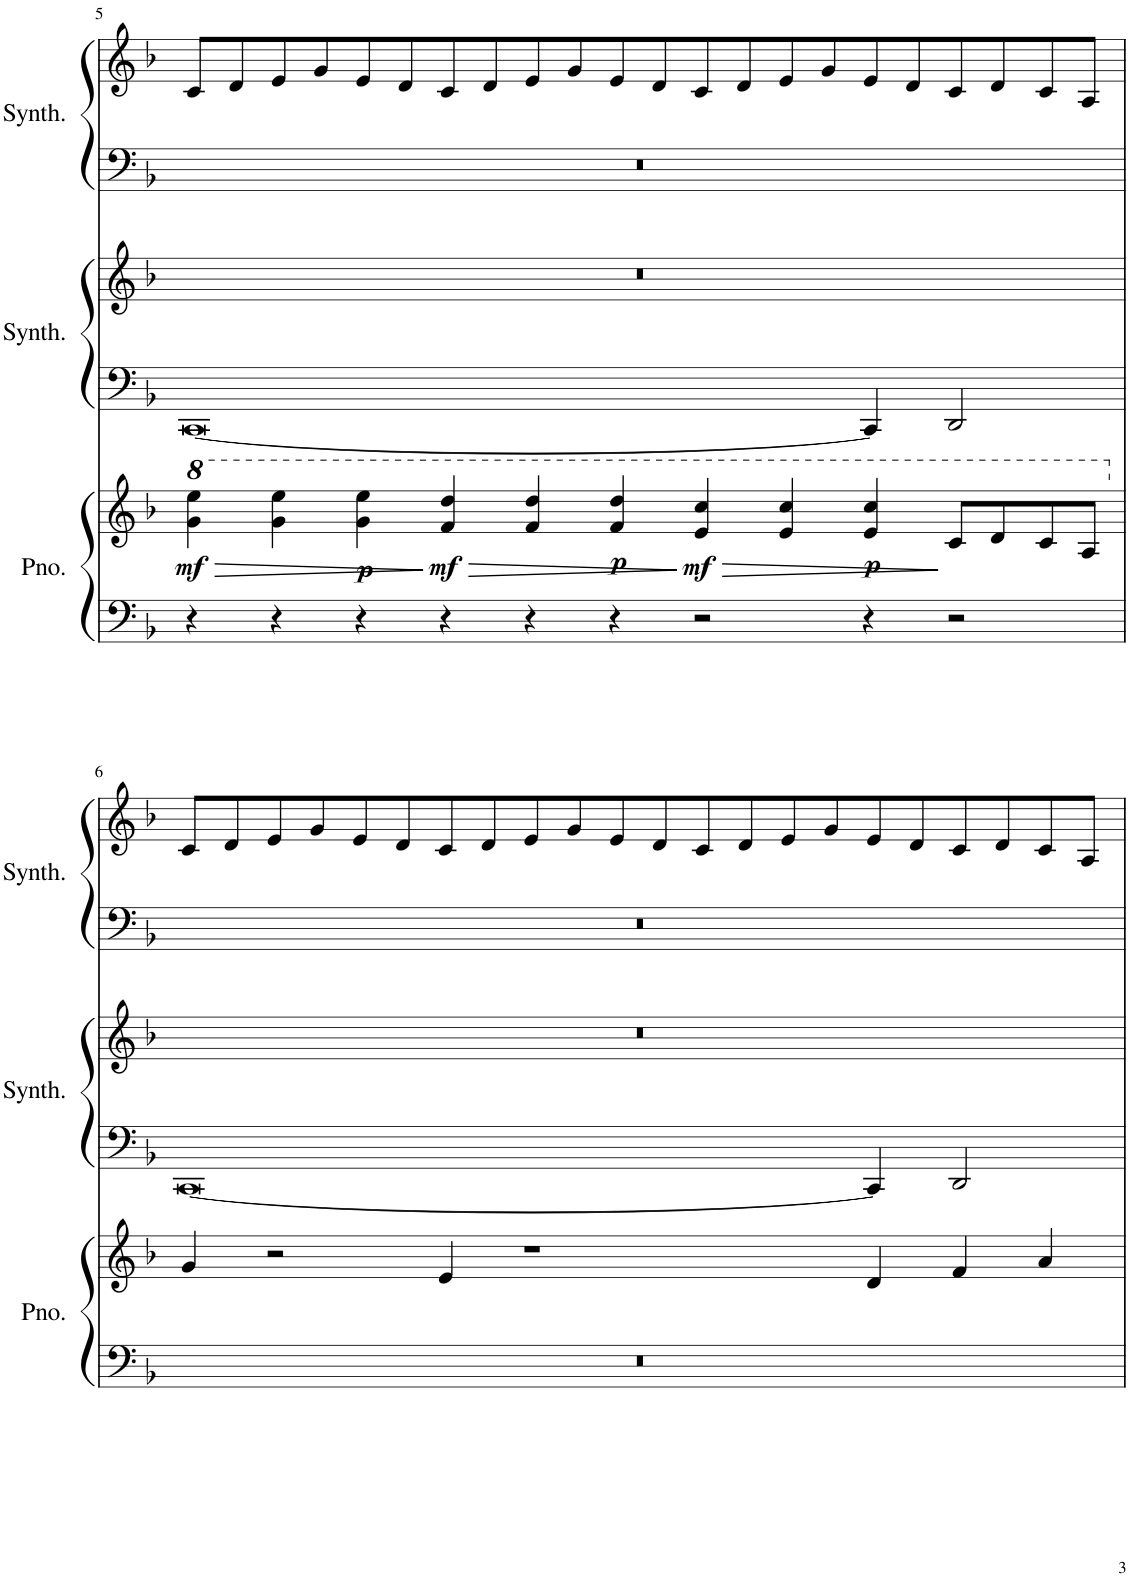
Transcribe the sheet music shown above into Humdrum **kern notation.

**kern	**kern	**dynam	**kern	**kern	**kern	**kern
*part3	*part3	*part3	*part2	*part2	*part1	*part1
*staff6	*staff5	*staff5/6	*staff4	*staff3	*staff2	*staff1
*I"Piano	*	*	*I"ストリング シンセサイザー	*	*I"ニューエイジ シンセサイザー	*
*I'Pno.	*	*	*	*	*	*
!!LO:PB:g=z
*clefF4	*clefG2	*	*clefF4	*clefG2	*clefF4	*clefG2
*k[b-]	*k[b-]	*	*k[b-]	*k[b-]	*k[b-]	*k[b-]
*M11/4	*M11/4	*	*M11/4	*M11/4	*M11/4	*M11/4
=5	=5	=5	=5	=5	=5	=5
!	!	!LO:HP:b	!	!	!	!
!	!	!LO:DY:n=1:b	!	!	!	!
4r	4gg\ 4eee\	> mf	[0CC	4%11r	4%11r	8c/L
.	.	.	.	.	.	8d/
*	*8va	*	*	*	*	*
4r	4gg\ 4eee\	.	.	.	.	8e/
.	.	.	.	.	.	8g/
!	!	!LO:DY:n=2:b	!	!	!	!
4r	4gg\ 4eee\	p	.	.	.	8e/
.	.	.	.	.	.	8d/
!	!	!LO:HP:n=1:b	!	!	!	!
!	!	!LO:DY:n=3:b	!	!	!	!
4r	4ff/ 4ddd/	] > mf	.	.	.	8c/
.	.	.	.	.	.	8d/
4r	4ff/ 4ddd/	.	.	.	.	8e/
.	.	.	.	.	.	8g/
!	!	!LO:DY:n=4:b	!	!	!	!
4r	4ff/ 4ddd/	p	.	.	.	8e/
.	.	.	.	.	.	8d/
!	!	!LO:HP:n=1:b	!	!	!	!
!	!	!LO:DY:n=5:b	!	!	!	!
2r	4ee/ 4ccc/	] > mf	.	.	.	8c/
.	.	.	.	.	.	8d/
.	4ee/ 4ccc/	.	.	.	.	8e/
.	.	.	.	.	.	8g/
!	!	!LO:DY:n=6:b	!	!	!	!
4r	4ee/ 4ccc/	p	4CC/]	.	.	8e/
.	.	.	.	.	.	8d/
2r	8cc/L	]	2DD/	.	.	8c/
.	8dd/	.	.	.	.	8d/
.	8cc/	.	.	.	.	8c/
.	8a/J	.	.	.	.	8A/J
!!LO:LB:g=z
=6	=6	=6	=6	=6	=6	=6
*	*X8va	*	*	*	*	*
4%11r	4g/	.	[0CC	4%11r	4%11r	8c/L
.	.	.	.	.	.	8d/
.	2r	.	.	.	.	8e/
.	.	.	.	.	.	8g/
.	.	.	.	.	.	8e/
.	.	.	.	.	.	8d/
.	4e/	.	.	.	.	8c/
.	.	.	.	.	.	8d/
.	1r	.	.	.	.	8e/
.	.	.	.	.	.	8g/
.	.	.	.	.	.	8e/
.	.	.	.	.	.	8d/
.	.	.	.	.	.	8c/
.	.	.	.	.	.	8d/
.	.	.	.	.	.	8e/
.	.	.	.	.	.	8g/
.	4d/	.	4CC/]	.	.	8e/
.	.	.	.	.	.	8d/
.	4f/	.	2DD/	.	.	8c/
.	.	.	.	.	.	8d/
.	4a/	.	.	.	.	8c/
.	.	.	.	.	.	8A/J
=	=	=	=	=	=	=
*-	*-	*-	*-	*-	*-	*-
